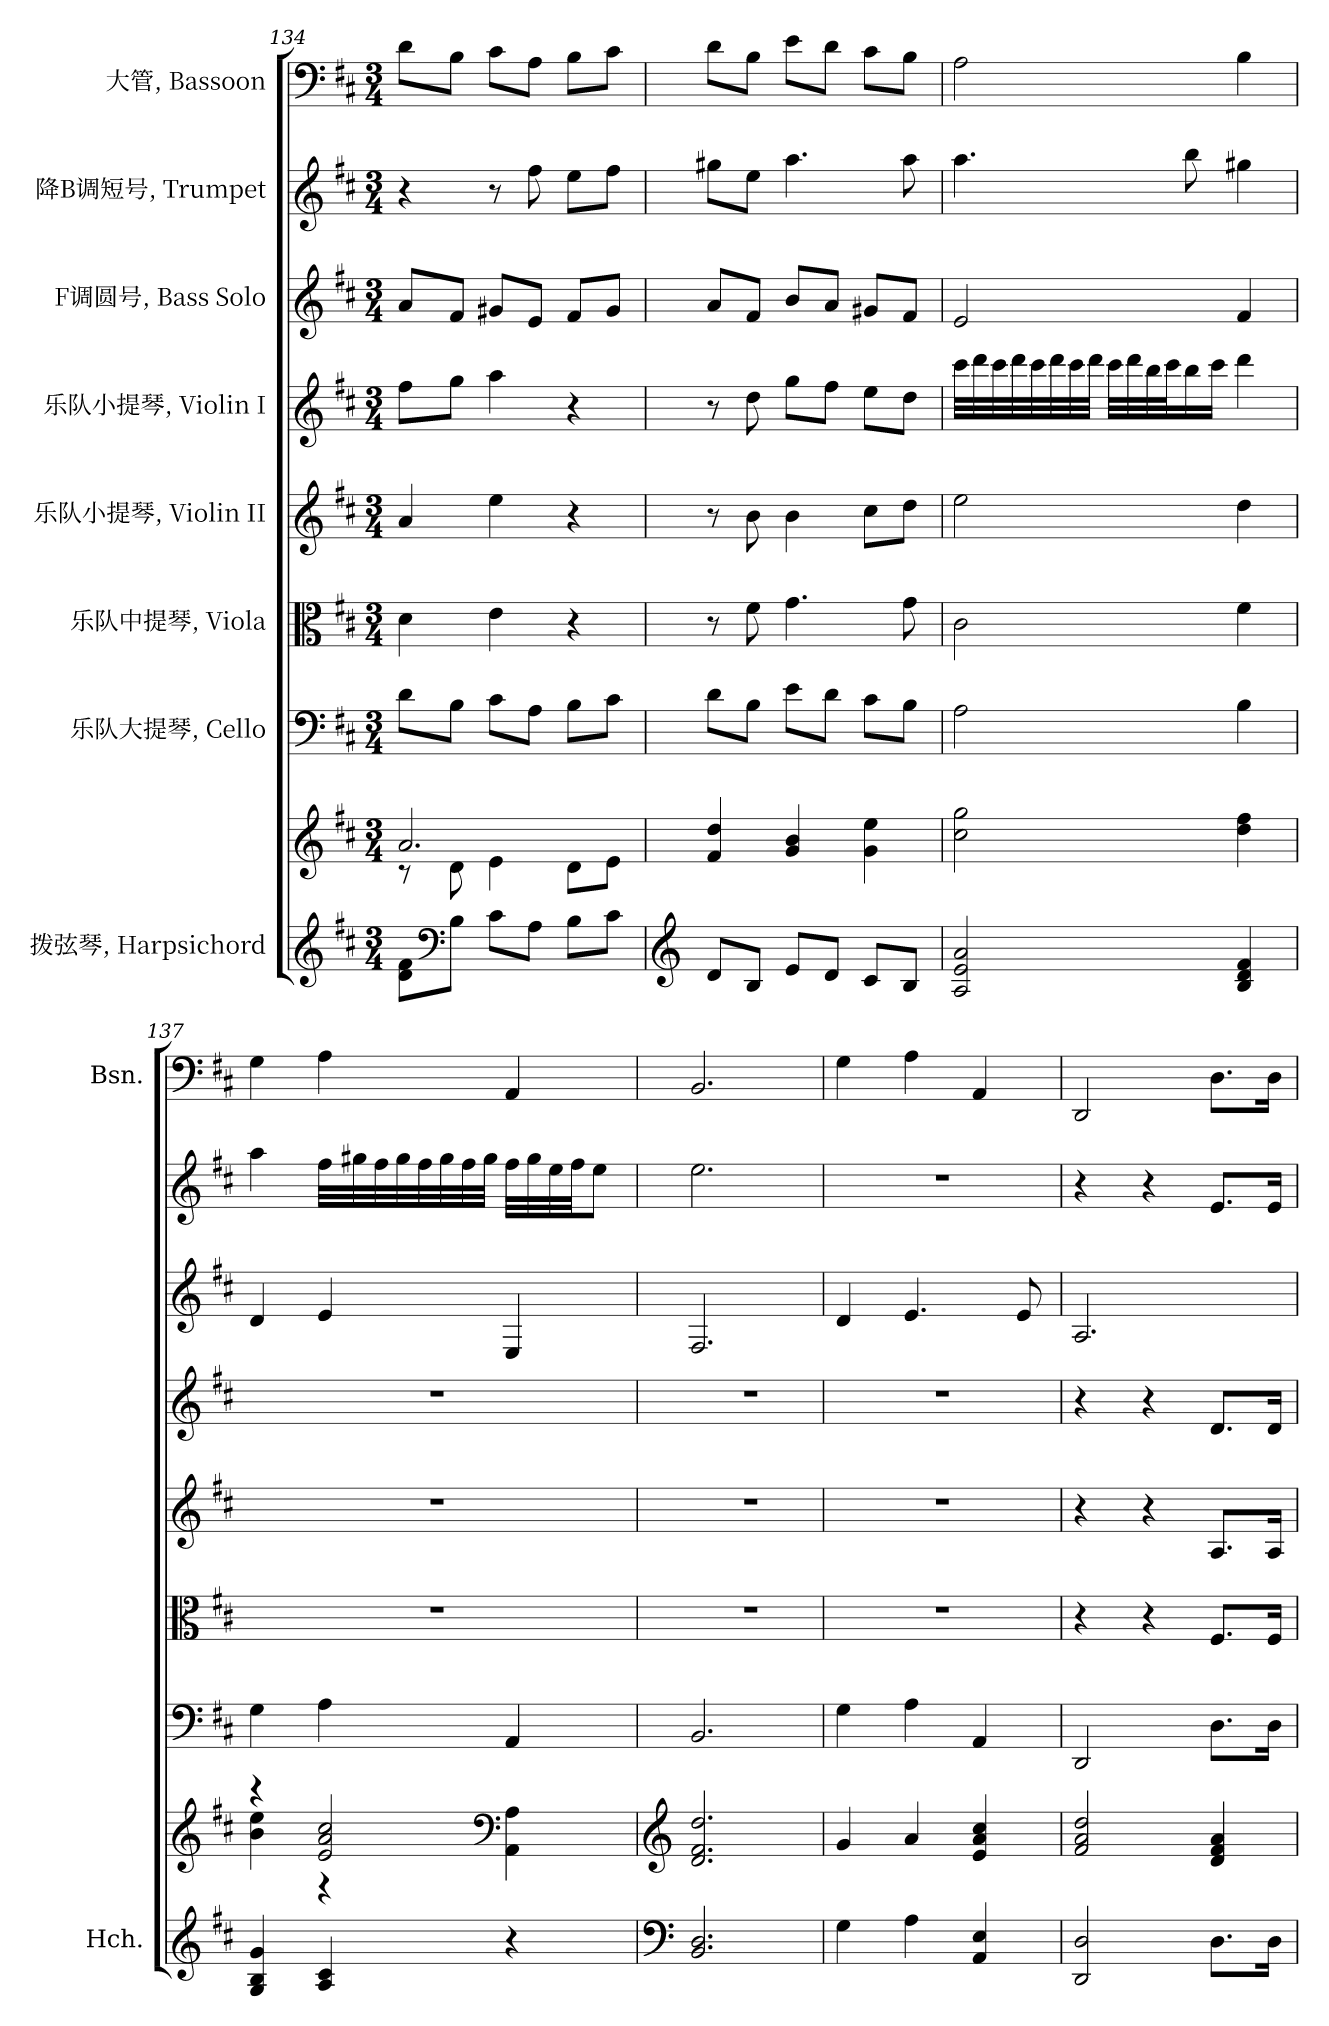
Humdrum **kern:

**kern	**kern	**kern	**kern	**kern	**kern	**kern	**kern	**kern
*part8	*part8	*part7	*part6	*part5	*part4	*part3	*part2	*part1
*staff9	*staff8	*staff7	*staff6	*staff5	*staff4	*staff3	*staff2	*staff1
*I"拨弦琴, Harpsichord	*	*I"乐队大提琴, Cello	*I"乐队中提琴, Viola	*I"乐队小提琴, Violin II	*I"乐队小提琴, Violin I	*I"F调圆号, Bass Solo	*I"降B调短号, Trumpet	*I"大管, Bassoon
*I'Hch.	*	*	*	*	*	*	*	*I'Bsn.
*clefG2	*clefG2	*clefF4	*clefC3	*clefG2	*clefG2	*clefG2	*clefG2	*clefF4
*	*	*	*	*	*	*ITrd4c7	*ITrd1c2	*
*k[f#c#]	*k[f#c#]	*k[f#c#]	*k[f#c#]	*k[f#c#]	*k[f#c#]	*k[f#]	*k[]	*k[f#c#]
*M3/4	*M3/4	*M3/4	*M3/4	*M3/4	*M3/4	*M3/4	*M3/4	*M3/4
=134	=134	=134	=134	=134	=134	=134	=134	=134
*	*^	*	*	*	*	*	*	*
8d\ 8f#\L	2.a/	8r	8d\L	4d\	4a/	8ff#\L	8d/L	4r	8d\L
*clefF4	*	*	*	*	*	*	*	*	*
8B\J	.	8d\	8B\J	.	.	8gg\J	8B/J	.	8B\J
8c#\L	.	4e\	8c#\L	4e\	4ee\	4aa\	8c#X/L	8r	8c#\L
8A\J	.	.	8A\J	.	.	.	8A/J	8ee\	8A\J
8B\L	.	8d\L	8B\L	4r	4r	4r	8B/L	8dd\L	8B\L
8c#\J	.	8e\J	8c#\J	.	.	.	8c#/J	8ee\J	8c#\J
*	*v	*v	*	*	*	*	*	*	*
!!LO:PB:g=z
=135	=135	=135	=135	=135	=135	=135	=135	=135
*clefG2	*	*	*	*	*	*	*	*
8d/L	4f#/ 4dd/	8d\L	8r	8r	8r	8d/L	8ff#X\L	8d\L
8B/J	.	8B\J	8f#\	8b\	8dd\	8B/J	8dd\J	8B\J
8e/L	4g/ 4b/	8e\L	4.g\	4b\	8gg\L	8e/L	4.gg\	8e\L
8d/J	.	8d\J	.	.	8ff#\J	8d/J	.	8d\J
8c#/L	4g\ 4ee\	8c#\L	.	8cc#\L	8ee\L	8c#X/L	.	8c#\L
8B/J	.	8B\J	8g\	8dd\J	8dd\J	8B/J	8gg\	8B\J
=136	=136	=136	=136	=136	=136	=136	=136	=136
2A/ 2e/ 2a/	2cc#\ 2gg\	2A\	2c#\	2ee\	32ccc#\LLL	2A/	4.gg\	2A\
.	.	.	.	.	32ddd\	.	.	.
.	.	.	.	.	32ccc#\	.	.	.
.	.	.	.	.	32ddd\	.	.	.
.	.	.	.	.	32ccc#\	.	.	.
.	.	.	.	.	32ddd\	.	.	.
.	.	.	.	.	32ccc#\	.	.	.
.	.	.	.	.	32ddd\JJJ	.	.	.
.	.	.	.	.	32ccc#\LLL	.	.	.
.	.	.	.	.	32ddd\	.	.	.
.	.	.	.	.	32bb\	.	.	.
.	.	.	.	.	32ccc#\J	.	.	.
.	.	.	.	.	16bb\	.	8aa\	.
.	.	.	.	.	16ccc#\JJ	.	.	.
4B/ 4d/ 4f#/	4dd\ 4ff#\	4B\	4f#\	4dd\	4ddd\	4B/	4ff#X\	4B\
!!LO:PB:g=z
=137	=137	=137	=137	=137	=137	=137	=137	=137
*	*^	*	*	*	*	*	*	*
4G/ 4B/ 4g/	4r	4b\ 4ee\	4G\	2.r	2.r	2.r	4G/	4gg\	4G\
4A/ 4c#/	2e/ 2a/ 2cc#/	4r	4A\	.	.	.	4A/	32ee\LLL	4A\
.	.	.	.	.	.	.	.	32ff#X\	.
.	.	.	.	.	.	.	.	32ee\	.
.	.	.	.	.	.	.	.	32ff#\	.
.	.	.	.	.	.	.	.	32ee\	.
.	.	.	.	.	.	.	.	32ff#\	.
.	.	.	.	.	.	.	.	32ee\	.
.	.	.	.	.	.	.	.	32ff#\JJJ	.
*	*clefF4	*	*	*	*	*	*	*	*
4r	.	4AA\ 4A\	4AA/	.	.	.	4AA/	32ee\LLL	4AA/
.	.	.	.	.	.	.	.	32ff#\	.
.	.	.	.	.	.	.	.	32dd\	.
.	.	.	.	.	.	.	.	32ee\JJ	.
.	.	.	.	.	.	.	.	8dd\J	.
*	*v	*v	*	*	*	*	*	*	*
=138	=138	=138	=138	=138	=138	=138	=138	=138
*clefF4	*clefG2	*	*	*	*	*	*	*
*	*	*	*	*	*	*	*	*MM50
2.BB/ 2.D/	2.d/ 2.f#/ 2.dd/	2.BB/	2.r	2.r	2.r	2.BB/	2.dd\	2.BB/
=139	=139	=139	=139	=139	=139	=139	=139	=139
*	*	*	*	*	*	*	*	*MM55
4G\	4g/	4G\	2.r	2.r	2.r	4G/	2.r	4G\
4A\	4a/	4A\	.	.	.	4.A/	.	4A\
4AA/ 4E/	4e/ 4a/ 4cc#/	4AA/	.	.	.	.	.	4AA/
.	.	.	.	.	.	8A/	.	.
=140	=140	=140	=140	=140	=140	=140	=140	=140
2DD/ 2D/	2f#/ 2a/ 2dd/	2DD/	4r	4r	4r	2.D/	4r	2DD/
.	.	.	4r	4r	4r	.	4r	.
*	*	*	*	*	*	*	*	*MM110
8.D\L	4d/ 4f#/ 4a/	8.D\L	8.F#/L	8.A/L	8.d/L	.	8.d/L	8.D\L
16D\Jk	.	16D\Jk	16F#/Jk	16A/Jk	16d/Jk	.	16d/Jk	16D\Jk
=	=	=	=	=	=	=	=	=
*-	*-	*-	*-	*-	*-	*-	*-	*-
